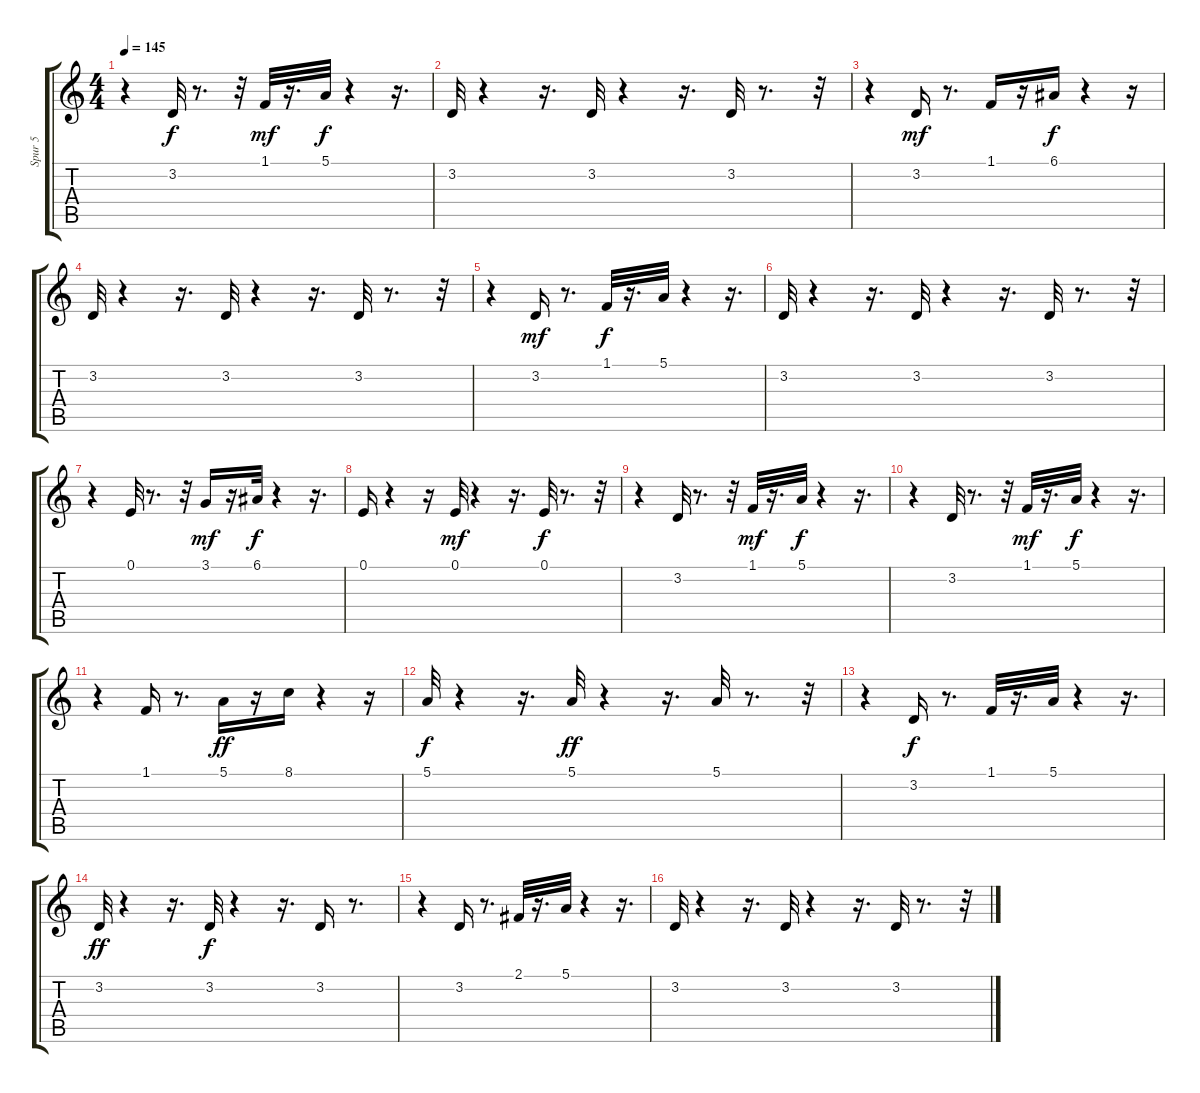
\track ("Spur 5" "Spur 5") {instrument pizzicatostrings}
\staff {score tabs}
\tuning (E4 B3 G3 D3 A2 E2) {hide}
\ts (4 4)
\tempo 145
\clef g2
\ks c
r.4{dy f} 3.2.32 r.8{d} r.32 1.1.32{dy mf} r.16{d} 5.1.32{dy f} r.4 r.16{d} |
3.2.32 r.4 r.16{d} 3.2.32 r.4 r.16{d} 3.2.32 r.8{d} r.32 |
r.4 3.2.16{dy mf} r.8{d} 1.1.16 r.16 6.1.16{dy f} r.4 r.16 |
3.2.32 r.4 r.16{d} 3.2.32 r.4 r.16{d} 3.2.32 r.8{d} r.32 |
r.4 3.2.16{dy mf} r.8{d} 1.1.32{dy f} r.16{d} 5.1.32 r.4 r.16{d} |
3.2.32 r.4 r.16{d} 3.2.32 r.4 r.16{d} 3.2.32 r.8{d} r.32 |
r.4 0.1.32 r.8{d} r.32 3.1.16{dy mf} r.16 6.1.32{dy f} r.4 r.16{d} |
0.1.16 r.4 r.16 0.1.32{dy mf} r.4 r.16{d} 0.1.32{dy f} r.8{d} r.32 |
r.4 3.2.32 r.8{d} r.32 1.1.32{dy mf} r.16{d} 5.1.32{dy f} r.4 r.16{d} |
r.4 3.2.32 r.8{d} r.32 1.1.32{dy mf} r.16{d} 5.1.32{dy f} r.4 r.16{d} |
r.4 1.1.16 r.8{d} 5.1.16{dy ff} r.16 8.1.16 r.4 r.16 |
5.1.32{dy f} r.4 r.16{d} 5.1.32{dy ff} r.4 r.16{d} 5.1.32 r.8{d} r.32 |
r.4 3.2.16{dy f} r.8{d} 1.1.32 r.16{d} 5.1.32 r.4 r.16{d} |
3.2.32{dy ff} r.4 r.16{d} 3.2.32{dy f} r.4 r.16{d} 3.2.16 r.8{d} |
r.4 3.2.16 r.8{d} 2.1.32 r.16{d} 5.1.32 r.4 r.16{d} |
3.2.32 r.4 r.16{d} 3.2.32 r.4 r.16{d} 3.2.32 r.8{d} r.32
